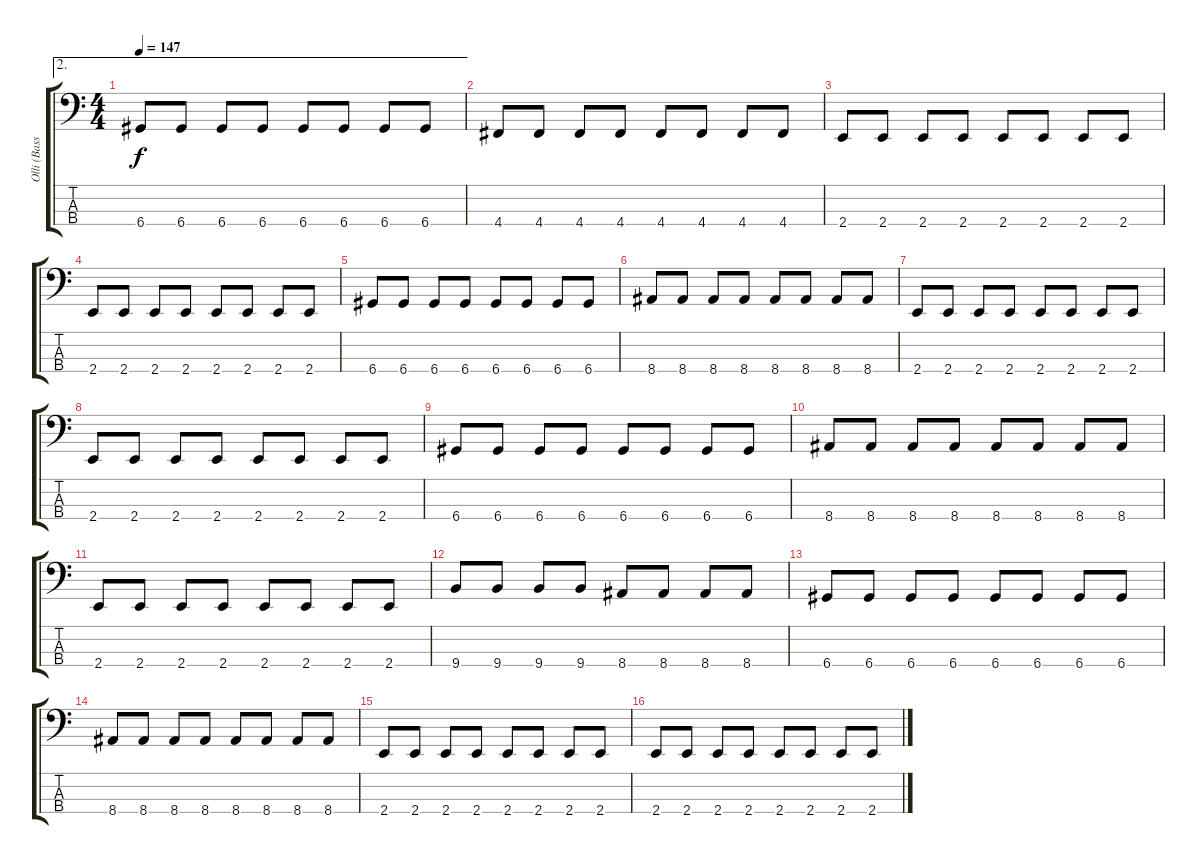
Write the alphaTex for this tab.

\track ("Olli (Bass)" "Olli (Bass") {instrument electricbassfinger}
\staff {score tabs}
\tuning (G2 D2 A1 D1) {hide}
\ae 2
\ts (4 4)
\tempo 147
\clef f4
\ks c
6.4.8{dy f} 6.4.8 6.4.8 6.4.8 6.4.8 6.4.8 6.4.8 6.4.8 |
4.4.8 4.4.8 4.4.8 4.4.8 4.4.8 4.4.8 4.4.8 4.4.8 |
2.4.8 2.4.8 2.4.8 2.4.8 2.4.8 2.4.8 2.4.8 2.4.8 |
2.4.8 2.4.8 2.4.8 2.4.8 2.4.8 2.4.8 2.4.8 2.4.8 |
6.4.8 6.4.8 6.4.8 6.4.8 6.4.8 6.4.8 6.4.8 6.4.8 |
8.4.8 8.4.8 8.4.8 8.4.8 8.4.8 8.4.8 8.4.8 8.4.8 |
2.4.8 2.4.8 2.4.8 2.4.8 2.4.8 2.4.8 2.4.8 2.4.8 |
2.4.8 2.4.8 2.4.8 2.4.8 2.4.8 2.4.8 2.4.8 2.4.8 |
6.4.8 6.4.8 6.4.8 6.4.8 6.4.8 6.4.8 6.4.8 6.4.8 |
8.4.8 8.4.8 8.4.8 8.4.8 8.4.8 8.4.8 8.4.8 8.4.8 |
2.4.8 2.4.8 2.4.8 2.4.8 2.4.8 2.4.8 2.4.8 2.4.8 |
9.4.8 9.4.8 9.4.8 9.4.8 8.4.8 8.4.8 8.4.8 8.4.8 |
6.4.8 6.4.8 6.4.8 6.4.8 6.4.8 6.4.8 6.4.8 6.4.8 |
8.4.8 8.4.8 8.4.8 8.4.8 8.4.8 8.4.8 8.4.8 8.4.8 |
2.4.8 2.4.8 2.4.8 2.4.8 2.4.8 2.4.8 2.4.8 2.4.8 |
2.4.8 2.4.8 2.4.8 2.4.8 2.4.8 2.4.8 2.4.8 2.4.8
